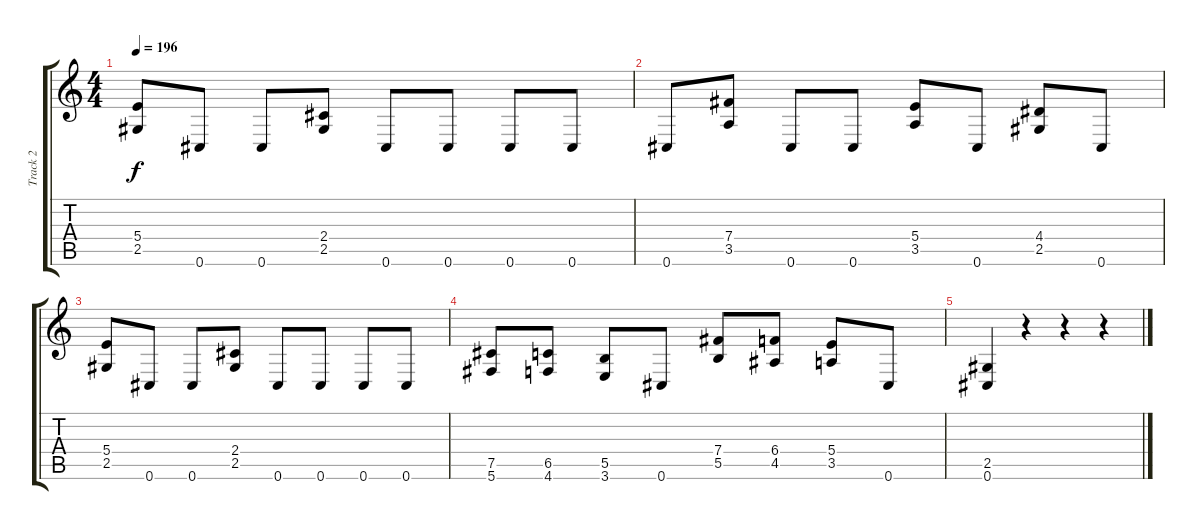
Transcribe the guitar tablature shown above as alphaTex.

\track ("Track 2" "Track 2") {instrument distortionguitar}
\staff {score tabs}
\tuning (Db4 Ab3 E3 B2 Gb2 Db2) {hide}
\ts (4 4)
\tempo 196
\clef g2
\ks c
(5.4 2.5).8{dy f} 0.6.8 0.6.8 (2.4 2.5).8 0.6.8 0.6.8 0.6.8 0.6.8 |
0.6.8 (7.4 3.5).8 0.6.8 0.6.8 (5.4 3.5).8 0.6.8 (4.4 2.5).8 0.6.8 |
(5.4 2.5).8 0.6.8 0.6.8 (2.4 2.5).8 0.6.8 0.6.8 0.6.8 0.6.8 |
(7.5 5.6).8 (6.5 4.6).8 (5.5 3.6).8 0.6.8 (7.4 5.5).8 (6.4 4.5).8 (5.4 3.5).8 0.6.8 |
(2.5 0.6).4 r.4 r.4 r.4
